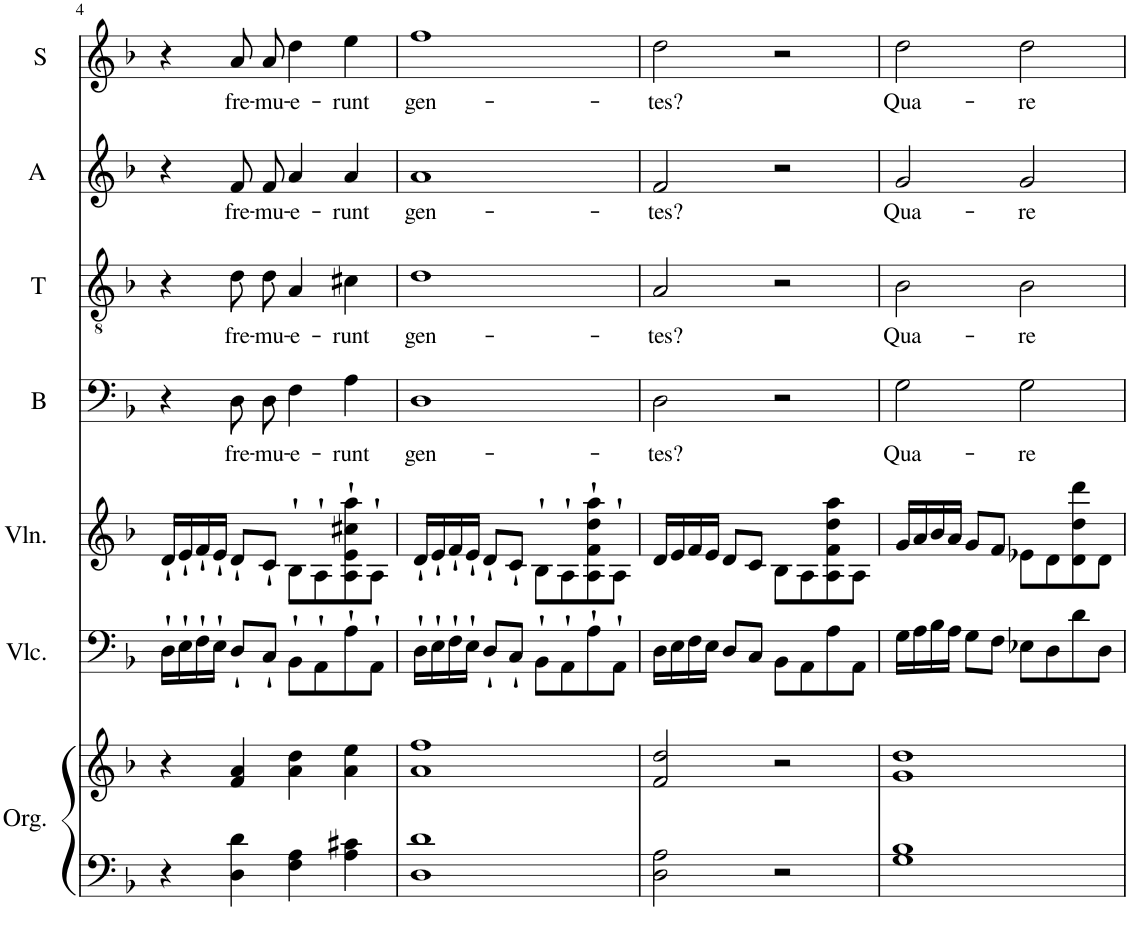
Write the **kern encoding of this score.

**kern	**kern	**kern	**kern	**kern	**text	**kern	**text	**kern	**text	**kern	**text
*part7	*part7	*part6	*part5	*part4	*part4	*part3	*part3	*part2	*part2	*part1	*part1
*staff8	*staff7	*staff6	*staff5	*staff4	*staff4	*staff3	*staff3	*staff2	*staff2	*staff1	*staff1
*I"Orgue	*	*I"Violoncelle	*I"Violon	*I"B	*	*I"T	*	*I"A	*	*I"S	*
*I'Org.	*	*I'Vlc.	*I'Vln.	*I'B	*	*I'T	*	*I'A	*	*I'S	*
!!LO:PB:g=z
*clefF4	*clefG2	*clefF4	*clefG2	*clefF4	*	*clefGv2	*	*clefG2	*	*clefG2	*
*k[b-]	*k[b-]	*k[b-]	*k[b-]	*k[b-]	*	*k[b-]	*	*k[b-]	*	*k[b-]	*
*M4/4	*M4/4	*M4/4	*M4/4	*M4/4	*	*M4/4	*	*M4/4	*	*M4/4	*
=4	=4	=4	=4	=4	=4	=4	=4	=4	=4	=4	=4
4r	4r	16D`\LL	16d`/LL	4r	.	4r	.	4r	.	4r	.
.	.	16E`\	16e`/	.	.	.	.	.	.	.	.
.	.	16F`\	16f`/	.	.	.	.	.	.	.	.
.	.	16E`\JJ	16e`/JJ	.	.	.	.	.	.	.	.
!	!	!	!	!	!LO:LY:b	!	!LO:LY:b	!	!LO:LY:b	!	!LO:LY:b
4D\ 4d\	4f/ 4a/	8D`/L	8d`/L	8D\L	fre-	8d\L	fre-	8f/L	fre-	8a/L	fre-
!	!	!	!	!	!LO:LY:b	!	!LO:LY:b	!	!LO:LY:b	!	!LO:LY:b
.	.	8C`/J	8c`/J	8D\J	-mu-	8d\J	-mu-	8f/J	-mu-	8a/J	-mu-
!	!	!	!	!	!LO:LY:b	!	!LO:LY:b	!	!LO:LY:b	!	!LO:LY:b
4F\ 4A\	4a\ 4dd\	8BB-`\L	8B-`\L	4F\	-e-	4A/	-e-	4a/	-e-	4dd\	-e-
.	.	8AA`\	8A`\	.	.	.	.	.	.	.	.
!	!	!	!	!	!LO:LY:b	!	!LO:LY:b	!	!LO:LY:b	!	!LO:LY:b
4A\ 4c#X\	4a\ 4ee\	8A`\	8A\` 8e\` 8cc#X\` 8aa\`	4A\	-runt	4c#X\	-runt	4a/	-runt	4ee\	-runt
.	.	8AA`\J	8A`\J	.	.	.	.	.	.	.	.
=5	=5	=5	=5	=5	=5	=5	=5	=5	=5	=5	=5
!	!	!	!	!	!LO:LY:b	!	!LO:LY:b	!	!LO:LY:b	!	!LO:LY:b
1D 1d	1a 1ff	16D`\LL	16d`/LL	1D	gen-	1d	gen-	1a	gen-	1ff	gen-
.	.	16E`\	16e`/	.	.	.	.	.	.	.	.
.	.	16F`\	16f`/	.	.	.	.	.	.	.	.
.	.	16E`\JJ	16e`/JJ	.	.	.	.	.	.	.	.
.	.	8D`/L	8d`/L	.	.	.	.	.	.	.	.
.	.	8C`/J	8c`/J	.	.	.	.	.	.	.	.
.	.	8BB-`\L	8B-`\L	.	.	.	.	.	.	.	.
.	.	8AA`\	8A`\	.	.	.	.	.	.	.	.
.	.	8A`\	8A\` 8f\` 8dd\` 8aa\`	.	.	.	.	.	.	.	.
.	.	8AA`\J	8A`\J	.	.	.	.	.	.	.	.
=6	=6	=6	=6	=6	=6	=6	=6	=6	=6	=6	=6
!	!	!	!	!	!LO:LY:b	!	!LO:LY:b	!	!LO:LY:b	!	!LO:LY:b
2D\ 2A\	2f/ 2dd/	16D\LL	16d/LL	2D\	-tes?	2A/	-tes?	2f/	-tes?	2dd\	-tes?
.	.	16E\	16e/	.	.	.	.	.	.	.	.
.	.	16F\	16f/	.	.	.	.	.	.	.	.
.	.	16E\JJ	16e/JJ	.	.	.	.	.	.	.	.
.	.	8D/L	8d/L	.	.	.	.	.	.	.	.
.	.	8C/J	8c/J	.	.	.	.	.	.	.	.
2r	2r	8BB-\L	8B-\L	2r	.	2r	.	2r	.	2r	.
.	.	8AA\	8A\	.	.	.	.	.	.	.	.
.	.	8A\	8A\ 8f\ 8dd\ 8aa\	.	.	.	.	.	.	.	.
.	.	8AA\J	8A\J	.	.	.	.	.	.	.	.
=7	=7	=7	=7	=7	=7	=7	=7	=7	=7	=7	=7
!	!	!	!	!	!LO:LY:b	!	!LO:LY:b	!	!LO:LY:b	!	!LO:LY:b
1G 1B-	1g 1dd	16G\LL	16g/LL	2G\	Qua-	2B-\	Qua-	2g/	Qua-	2dd\	Qua-
.	.	16A\	16a/	.	.	.	.	.	.	.	.
.	.	16B-\	16b-/	.	.	.	.	.	.	.	.
.	.	16A\JJ	16a/JJ	.	.	.	.	.	.	.	.
.	.	8G\L	8g/L	.	.	.	.	.	.	.	.
.	.	8F\J	8f/J	.	.	.	.	.	.	.	.
!	!	!	!	!	!LO:LY:b	!	!LO:LY:b	!	!LO:LY:b	!	!LO:LY:b
.	.	8E-X\L	8e-X\L	2G\	-re	2B-\	-re	2g/	-re	2dd\	-re
.	.	8D\	8d\	.	.	.	.	.	.	.	.
.	.	8d\	8d\ 8dd\ 8ddd\	.	.	.	.	.	.	.	.
.	.	8D\J	8d\J	.	.	.	.	.	.	.	.
=	=	=	=	=	=	=	=	=	=	=	=
*-	*-	*-	*-	*-	*-	*-	*-	*-	*-	*-	*-
